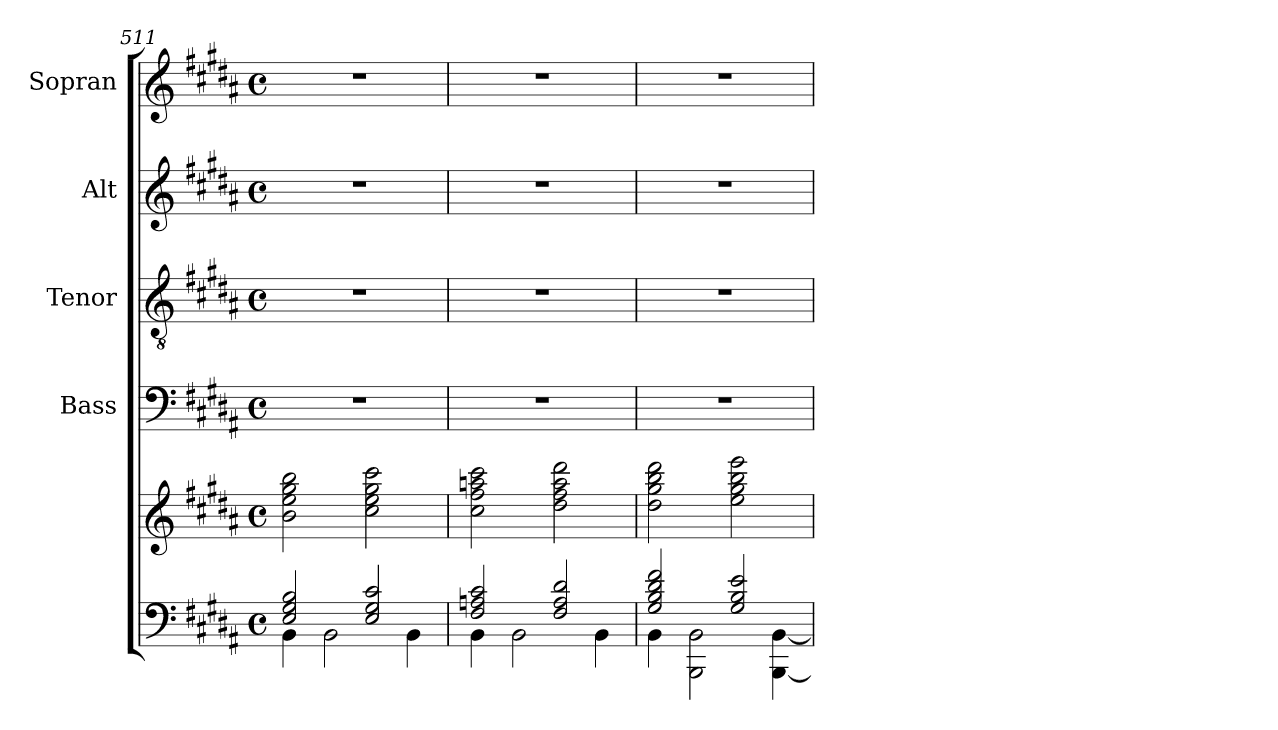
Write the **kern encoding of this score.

**kern	**kern	**kern	**kern	**kern	**kern
*part5	*part5	*part4	*part3	*part2	*part1
*staff6	*staff5	*staff4	*staff3	*staff2	*staff1
*	*	*I"Bass	*I"Tenor	*I"Alt	*I"Sopran
*	*	*I'B.	*I'T.	*I'A.	*I'S.
*clefF4	*clefG2	*clefF4	*clefGv2	*clefG2	*clefG2
*k[f#c#g#d#a#]	*k[f#c#g#d#a#]	*k[f#c#g#d#a#]	*k[f#c#g#d#a#]	*k[f#c#g#d#a#]	*k[f#c#g#d#a#]
*B:	*B:	*B:	*B:	*B:	*B:
*M4/4	*M4/4	*M4/4	*M4/4	*M4/4	*M4/4
*met(c)	*met(c)	*met(c)	*met(c)	*met(c)	*met(c)
=511	=511	=511	=511	=511	=511
*^	*	*	*	*	*
2E/ 2G#/ 2B/	4BB\	2b\ 2ee\ 2gg#\ 2bb\	1r	1r	1r	1r
.	2BB\	.	.	.	.	.
2E/ 2G#/ 2c#/	.	2cc#\ 2ee\ 2gg#\ 2ccc#\	.	.	.	.
.	4BB\	.	.	.	.	.
=512	=512	=512	=512	=512	=512	=512
2F#/ 2An/ 2c#/	4BB\	2cc#\ 2ff#\ 2aan\ 2ccc#\	1r	1r	1r	1r
.	2BB\	.	.	.	.	.
2F#/ 2A/ 2d#/	.	2dd#\ 2ff#\ 2aa\ 2ddd#\	.	.	.	.
.	4BB\	.	.	.	.	.
=513	=513	=513	=513	=513	=513	=513
2G#/ 2B/ 2d#/ 2f#/	4BB\	2dd#\ 2gg#\ 2bb\ 2ddd#\	1r	1r	1r	1r
.	2BBB\ 2BB\	.	.	.	.	.
2G#/ 2B/ 2e/	.	2ee\ 2gg#\ 2bb\ 2eee\	.	.	.	.
.	[<4BBB\ [<4BB\	.	.	.	.	.
*v	*v	*	*	*	*	*
=	=	=	=	=	=
*-	*-	*-	*-	*-	*-
